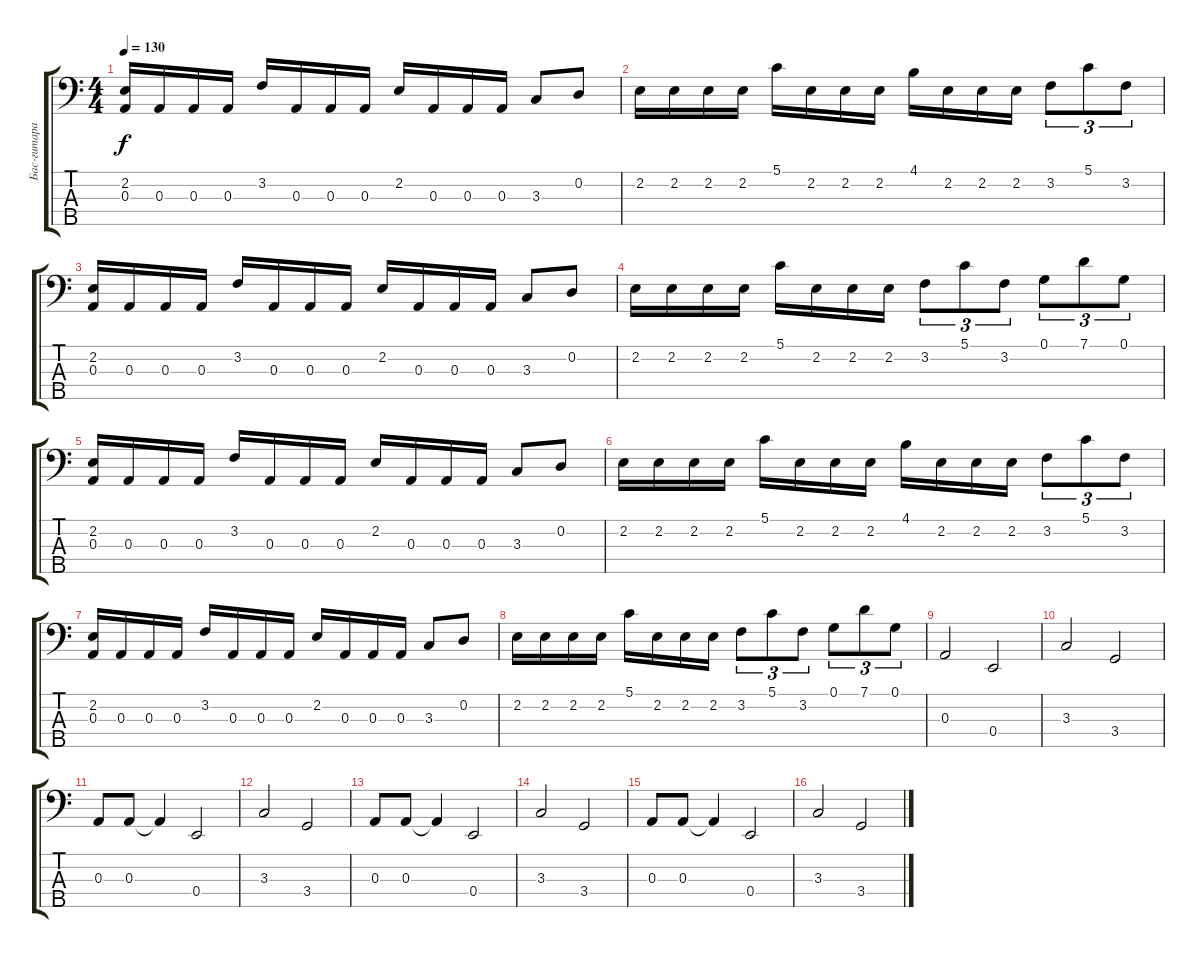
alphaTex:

\track ("Бас-гитара (Нагаш)" "Бас-гитара") {instrument electricbassfinger}
\staff {score tabs}
\tuning (G2 D2 A1 E1 B0) {hide}
\ts (4 4)
\tempo 130
\clef f4
\ks c
(2.2 0.3).16{dy f} 0.3.16 0.3.16 0.3.16 3.2.16 0.3.16 0.3.16 0.3.16 2.2.16 0.3.16 0.3.16 0.3.16 3.3.8 0.2.8 |
2.2.16 2.2.16 2.2.16 2.2.16 5.1.16 2.2.16 2.2.16 2.2.16 4.1.16 2.2.16 2.2.16 2.2.16 3.2.8{tu (3 2)} 5.1.8{tu (3 2)} 3.2.8{tu (3 2)} |
(2.2 0.3).16 0.3.16 0.3.16 0.3.16 3.2.16 0.3.16 0.3.16 0.3.16 2.2.16 0.3.16 0.3.16 0.3.16 3.3.8 0.2.8 |
2.2.16 2.2.16 2.2.16 2.2.16 5.1.16 2.2.16 2.2.16 2.2.16 3.2.8{tu (3 2)} 5.1.8{tu (3 2)} 3.2.8{tu (3 2)} 0.1.8{tu (3 2)} 7.1.8{tu (3 2)} 0.1.8{tu (3 2)} |
(2.2 0.3).16 0.3.16 0.3.16 0.3.16 3.2.16 0.3.16 0.3.16 0.3.16 2.2.16 0.3.16 0.3.16 0.3.16 3.3.8 0.2.8 |
2.2.16 2.2.16 2.2.16 2.2.16 5.1.16 2.2.16 2.2.16 2.2.16 4.1.16 2.2.16 2.2.16 2.2.16 3.2.8{tu (3 2)} 5.1.8{tu (3 2)} 3.2.8{tu (3 2)} |
(2.2 0.3).16 0.3.16 0.3.16 0.3.16 3.2.16 0.3.16 0.3.16 0.3.16 2.2.16 0.3.16 0.3.16 0.3.16 3.3.8 0.2.8 |
2.2.16 2.2.16 2.2.16 2.2.16 5.1.16 2.2.16 2.2.16 2.2.16 3.2.8{tu (3 2)} 5.1.8{tu (3 2)} 3.2.8{tu (3 2)} 0.1.8{tu (3 2)} 7.1.8{tu (3 2)} 0.1.8{tu (3 2)} |
0.3.2 0.4.2 |
3.3.2 3.4.2 |
0.3.8 0.3.8 0.3{t}.4 0.4.2 |
3.3.2 3.4.2 |
0.3.8 0.3.8 0.3{t}.4 0.4.2 |
3.3.2 3.4.2 |
0.3.8 0.3.8 0.3{t}.4 0.4.2 |
3.3.2 3.4.2
